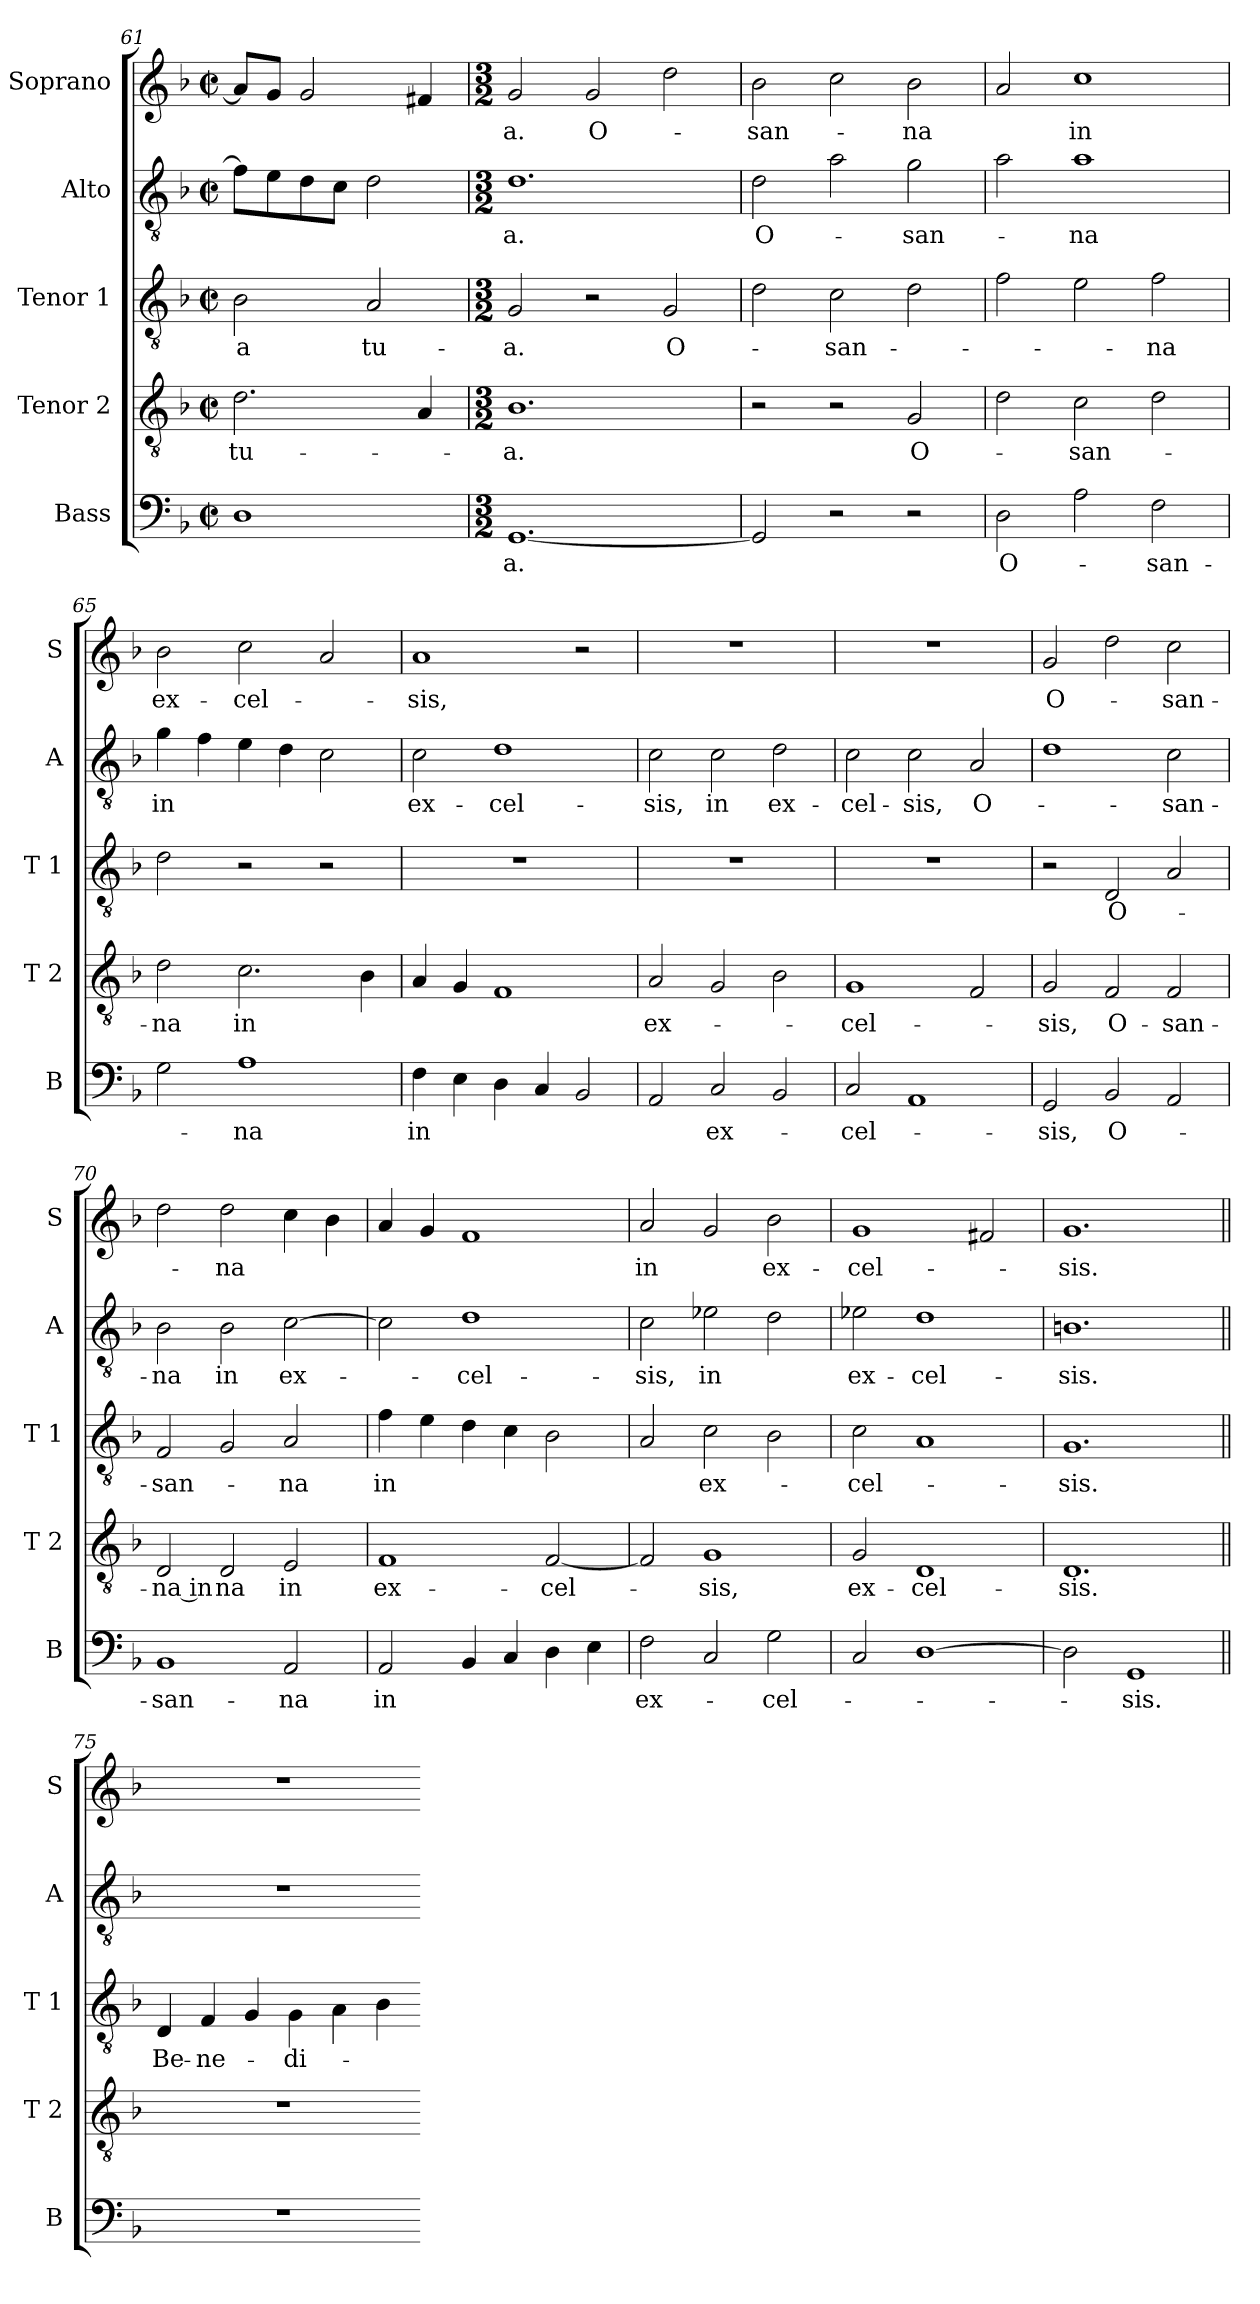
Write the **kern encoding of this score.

**kern	**text	**kern	**text	**kern	**text	**kern	**text	**kern	**text
*part5	*part5	*part4	*part4	*part3	*part3	*part2	*part2	*part1	*part1
*staff5	*staff5	*staff4	*staff4	*staff3	*staff3	*staff2	*staff2	*staff1	*staff1
*I"Bass	*	*I"Tenor 2	*	*I"Tenor 1	*	*I"Alto	*	*I"Soprano	*
*I'B	*	*I'T 2	*	*I'T 1	*	*I'A	*	*I'S	*
*clefF4	*	*clefGv2	*	*clefGv2	*	*clefGv2	*	*clefG2	*
*k[b-]	*	*k[b-]	*	*k[b-]	*	*k[b-]	*	*k[b-]	*
*F:	*	*F:	*	*F:	*	*F:	*	*F:	*
*M2/2	*	*M2/2	*	*M2/2	*	*M2/2	*	*M2/2	*
*met(c|)	*	*met(c|)	*	*met(c|)	*	*met(c|)	*	*met(c|)	*
=61	=61	=61	=61	=61	=61	=61	=61	=61	=61
!	!	!	!LO:LY:b	!	!LO:LY:b	!	!	!	!
1D	.	2.d\	tu-	2B-\	-a	8f\L]	.	8a/L]	.
.	.	.	.	.	.	8e\	.	8g/J	.
.	.	.	.	.	.	8d\	.	2g/	.
.	.	.	.	.	.	8c\J	.	.	.
!	!	!	!	!	!LO:LY:b	!	!	!	!
.	.	.	.	2A/	tu-	2d\	.	.	.
.	.	4A/	.	.	.	.	.	4f#X/	.
=62	=62	=62	=62	=62	=62	=62	=62	=62	=62
*M3/2	*	*M3/2	*	*M3/2	*	*M3/2	*	*M3/2	*
!	!LO:LY:b	!	!LO:LY:b	!	!LO:LY:b	!	!LO:LY:b	!	!LO:LY:b
[1.GG	-a.	1.B-	-a.	2G/	-a.	1.d	-a.	2g/	-a.
!	!	!	!	!	!	!	!	!	!LO:LY:b
.	.	.	.	2r	.	.	.	2g/	O-
!	!	!	!	!	!LO:LY:b	!	!	!	!
.	.	.	.	2G/	O-	.	.	2dd\	.
=63	=63	=63	=63	=63	=63	=63	=63	=63	=63
!	!	!	!	!	!	!	!LO:LY:b	!	!LO:LY:b
2GG/]	.	2r	.	2d\	.	2d\	O-	2b-\	-san-
!	!	!	!	!	!LO:LY:b	!	!	!	!
2r	.	2r	.	2c\	-san-	2a\	.	2cc\	.
!	!	!	!LO:LY:b	!	!	!	!LO:LY:b	!	!LO:LY:b
2r	.	2G/	O-	2d\	.	2g\	-san-	2b-\	-na
=64	=64	=64	=64	=64	=64	=64	=64	=64	=64
!	!LO:LY:b	!	!	!	!	!	!	!	!
2D\	O-	2d\	.	2f\	.	2a\	.	2a/	.
!	!	!	!LO:LY:b	!	!	!	!LO:LY:b	!	!LO:LY:b
2A\	.	2c\	-san-	2e\	.	1a	-na	1cc	in
!	!LO:LY:b	!	!	!	!LO:LY:b	!	!	!	!
2F\	-san-	2d\	.	2f\	-na	.	.	.	.
!!LO:LB:g=z
=65	=65	=65	=65	=65	=65	=65	=65	=65	=65
!	!	!	!LO:LY:b	!	!	!	!LO:LY:b	!	!LO:LY:b
2G\	.	2d\	-na	2d\	.	4g\	in	2b-\	ex-
.	.	.	.	.	.	4f\	.	.	.
!	!LO:LY:b	!	!LO:LY:b	!	!	!	!	!	!LO:LY:b
1A	-na	2.c\	in	2r	.	4e\	.	2cc\	-cel-
.	.	.	.	.	.	4d\	.	.	.
.	.	.	.	2r	.	2c\	.	2a/	.
.	.	4B-\	.	.	.	.	.	.	.
=66	=66	=66	=66	=66	=66	=66	=66	=66	=66
!	!LO:LY:b	!	!	!	!	!	!LO:LY:b	!	!LO:LY:b
4F\	in	4A/	.	1.r	.	2c\	ex-	1a	-sis,
4E\	.	4G/	.	.	.	.	.	.	.
!	!	!	!	!	!	!	!LO:LY:b	!	!
4D\	.	1F	.	.	.	1d	-cel-	.	.
4C/	.	.	.	.	.	.	.	.	.
2BB-/	.	.	.	.	.	.	.	2r	.
=67	=67	=67	=67	=67	=67	=67	=67	=67	=67
!	!	!	!LO:LY:b	!	!	!	!LO:LY:b	!	!
2AA/	.	2A/	ex-	1.r	.	2c\	-sis,	1.r	.
!	!LO:LY:b	!	!	!	!	!	!LO:LY:b	!	!
2C/	ex-	2G/	.	.	.	2c\	in	.	.
!	!	!	!	!	!	!	!LO:LY:b	!	!
2BB-/	.	2B-\	.	.	.	2d\	ex-	.	.
=68	=68	=68	=68	=68	=68	=68	=68	=68	=68
!	!LO:LY:b	!	!LO:LY:b	!	!	!	!LO:LY:b	!	!
2C/	-cel-	1G	-cel-	1.r	.	2c\	-cel-	1.r	.
!	!	!	!	!	!	!	!LO:LY:b	!	!
1AA	.	.	.	.	.	2c\	-sis,	.	.
!	!	!	!	!	!	!	!LO:LY:b	!	!
.	.	2F/	.	.	.	2A/	O-	.	.
=69	=69	=69	=69	=69	=69	=69	=69	=69	=69
!	!LO:LY:b	!	!LO:LY:b	!	!	!	!	!	!LO:LY:b
2GG/	-sis,	2G/	-sis,	2r	.	1d	.	2g/	O-
!	!LO:LY:b	!	!LO:LY:b	!	!LO:LY:b	!	!	!	!
2BB-/	O-	2F/	O-	2D/	O-	.	.	2dd\	.
!	!	!	!LO:LY:b	!	!	!	!LO:LY:b	!	!LO:LY:b
2AA/	.	2F/	-san-	2A/	.	2c\	-san-	2cc\	-san-
!!LO:LB:g=z
=70	=70	=70	=70	=70	=70	=70	=70	=70	=70
!	!LO:LY:b	!	!LO:LY:b	!	!LO:LY:b	!	!LO:LY:b	!	!
1BB-	-san-	2D/	-na in	2F/	-san-	2B-\	-na	2dd\	.
!	!	!	!LO:LY:b	!	!	!	!LO:LY:b	!	!LO:LY:b
.	.	2D/	na	2G/	.	2B-\	in	2dd\	-na
!	!LO:LY:b	!	!LO:LY:b	!	!LO:LY:b	!	!LO:LY:b	!	!
2AA/	-na	2E/	in	2A/	-na	[2c\	ex-	4cc\	.
.	.	.	.	.	.	.	.	4b-\	.
=71	=71	=71	=71	=71	=71	=71	=71	=71	=71
!	!LO:LY:b	!	!LO:LY:b	!	!LO:LY:b	!	!	!	!
2AA/	in	1F	ex-	4f\	in	2c\]	.	4a/	.
.	.	.	.	4e\	.	.	.	4g/	.
!	!	!	!	!	!	!	!LO:LY:b	!	!
4BB-/	.	.	.	4d\	.	1d	-cel-	1f	.
4C/	.	.	.	4c\	.	.	.	.	.
!	!	!	!LO:LY:b	!	!	!	!	!	!
4D\	.	[2F/	-cel-	2B-\	.	.	.	.	.
4E\	.	.	.	.	.	.	.	.	.
=72	=72	=72	=72	=72	=72	=72	=72	=72	=72
!	!LO:LY:b	!	!	!	!	!	!LO:LY:b	!	!LO:LY:b
2F\	ex-	2F/]	.	2A/	.	2c\	-sis,	2a/	in
!	!	!	!LO:LY:b	!	!LO:LY:b	!	!LO:LY:b	!	!
2C/	.	1G	-sis,	2c\	ex-	2e-X\	in	2g/	.
!	!LO:LY:b	!	!	!	!	!	!	!	!LO:LY:b
2G\	-cel-	.	.	2B-\	.	2d\	.	2b-\	ex-
=73	=73	=73	=73	=73	=73	=73	=73	=73	=73
!	!	!	!LO:LY:b	!	!LO:LY:b	!	!LO:LY:b	!	!LO:LY:b
2C/	.	2G/	ex-	2c\	-cel-	2e-X\	ex-	1g	-cel-
!	!	!	!LO:LY:b	!	!	!	!LO:LY:b	!	!
[1D	.	1D	-cel-	1A	.	1d	-cel-	.	.
.	.	.	.	.	.	.	.	2f#X/	.
=74	=74	=74	=74	=74	=74	=74	=74	=74	=74
!	!	!	!LO:LY:b	!	!LO:LY:b	!	!LO:LY:b	!	!LO:LY:b
2D\]	.	1.D	-sis.	1.G	-sis.	1.Bn	-sis.	1.g	-sis.
!	!LO:LY:b	!	!	!	!	!	!	!	!
1GG	-sis.	.	.	.	.	.	.	.	.
!!LO:PB:g=z
=75||	=75||	=75||	=75||	=75||	=75||	=75||	=75||	=75||	=75||
!	!	!	!	!	!LO:LY:b	!	!	!	!
1.r	.	1.r	.	4D/	Be-	1.r	.	1.r	.
!	!	!	!	!	!LO:LY:b	!	!	!	!
.	.	.	.	4F/	-ne-	.	.	.	.
.	.	.	.	4G/	.	.	.	.	.
!	!	!	!	!	!LO:LY:b	!	!	!	!
.	.	.	.	4G\	-di-	.	.	.	.
.	.	.	.	4A\	.	.	.	.	.
.	.	.	.	4B-\	.	.	.	.	.
=-	=-	=-	=-	=-	=-	=-	=-	=-	=-
*-	*-	*-	*-	*-	*-	*-	*-	*-	*-
